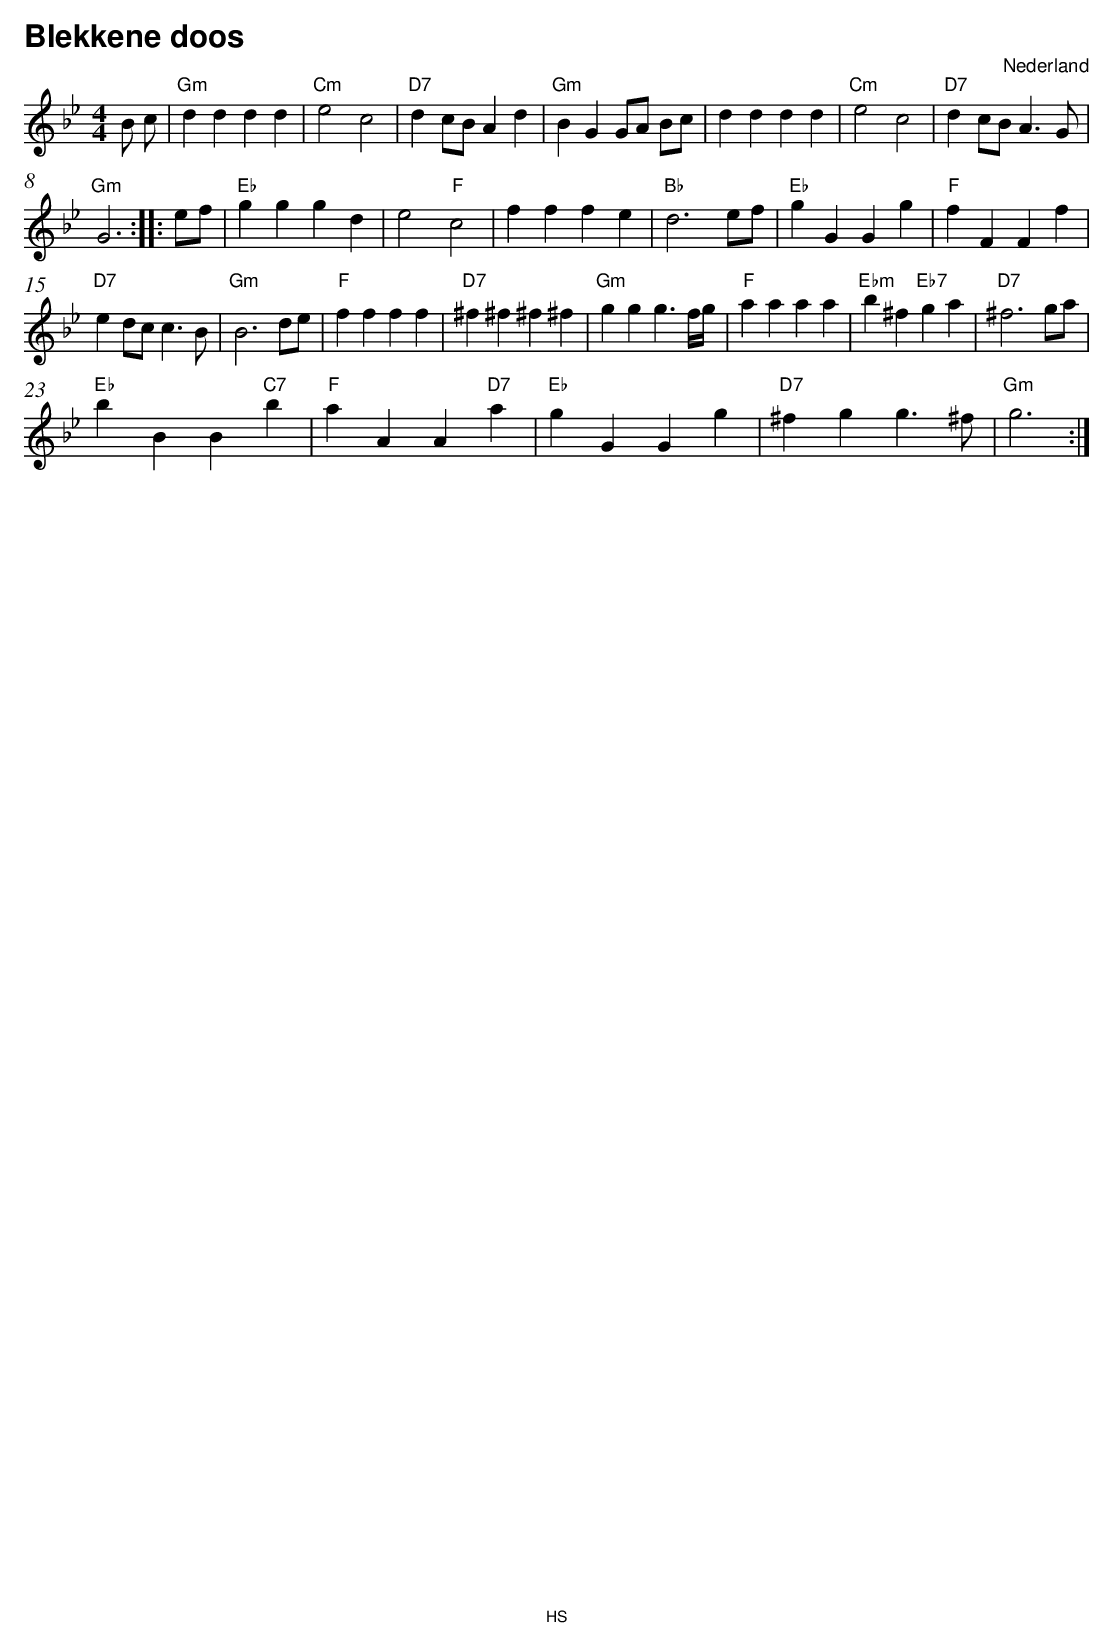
X:1
T:Blekkene doos
O:Nederland
M:4/4
L:1/8
Q:1/4=140
K:Bb
V:1
B c|"Gm" d2 d2 d2 d2 |"Cm" e4 c4 |"D7" d2 cB A2 d2 | "Gm" B2 G2 GA Bc |d2 d2 d2 d2 |"Cm" e4 c4 |"D7" d2 cB A3 G|
"Gm" G6 :| |:ef |"Eb" g2 g2 g2 d2 |e4 "F" c4 | f2 f2 f2 e2 |"Bb" d6 ef |"Eb" g2 G2 G2 g2 |"F" f2 F2 F2 f2 |
"D7" e2 dc c3 B|"Gm" B6 de |"F" f2 f2 f2 f2 |"D7" ^f2 ^f2 ^f2 ^f2 | "Gm" g2 g2 g3 f/g/|"F" a2 a2 a2 a2 |"Ebm" b2 ^f2 "Eb7" g2 a2 |"D7" ^f6 ga |
"Eb" b2 B2 B2 "C7" b2 |"F" a2 A2 A2 "D7" a2 |"Eb" g2 G2 G2 g2 |"D7" ^f2 g2 g3 ^f| "Gm" g6 :|
